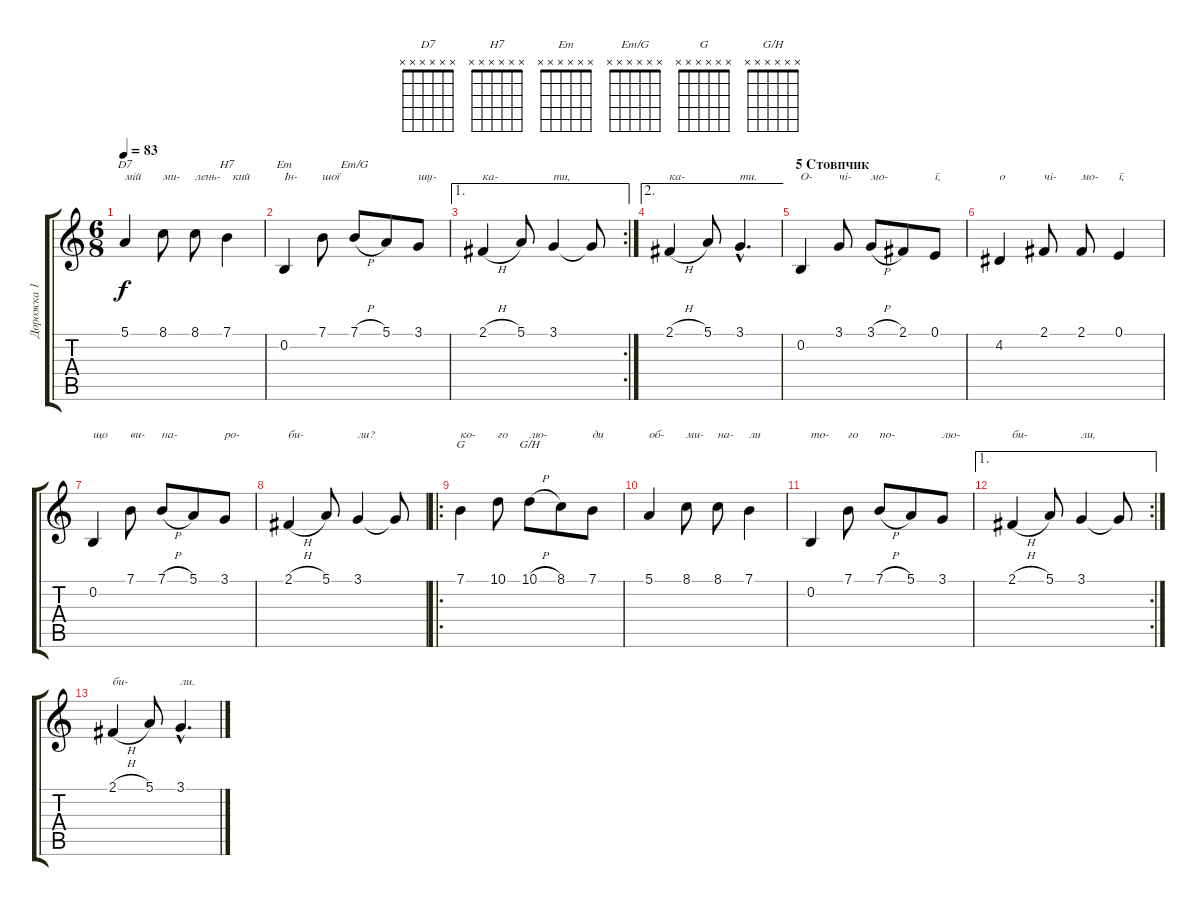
\track ("Дорожка 1" "Дорожка 1") {instrument voiceoohs}
\staff {score tabs}
\tuning (E4 B3 G3 D3 A2 E2) {hide}
\chord ("D7" x x x x x x) {firstfret 0}
\chord ("H7" x x x x x x) {firstfret 0}
\chord ("Em" x x x x x x) {firstfret 0}
\chord ("Em/G" x x x x x x) {firstfret 0}
\chord ("G" x x x x x x) {firstfret 0}
\chord ("G/H" x x x x x x) {firstfret 0}
\ts (6 8)
\tempo 83
\clef g2
\ks c
5.1.4{ch "D7" txt "мій" dy f} 8.1.8{txt "ми-"} 8.1.8{txt "лень-"} 7.1.4{ch "H7" txt "  кий"} |
0.2.4{ch "Em" txt "Ін-"} 7.1.8{txt "шої"} 7.1{h}.8{ch "Em/G"} 5.1.8 3.1.8{txt "шу-"} |
\ae 1
\rc 2
2.1{h}.4{txt "ка-"} 5.1.8 3.1.4{txt "ти,"} 3.1{t}.8 |
\ae 2
2.1{h}.4{txt "ка-"} 5.1.8 3.1{hac}.4{d txt "ти."} |
\section ("" "5 Стовпчик")
0.2.4{txt "О-"} 3.1.8{txt "чі-"} 3.1{h}.8{txt "мо-"} 2.1.8 0.1.8{txt "ї,"} |
4.2.4{txt "о"} 2.1.8{txt "чі-"} 2.1.8{txt "мо-"} 0.1.4{txt "ї,"} |
0.2.4{txt "що"} 7.1.8{txt "ви-"} 7.1{h}.8{txt "на-"} 5.1.8 3.1.8{txt "ро-"} |
2.1{h}.4{txt "би-"} 5.1.8 3.1.4{txt "ли?"} 3.1{t}.8 |
\ro
7.1.4{ch "G" txt "ко-"} 10.1.8{txt "го"} 10.1{h}.8{ch "G/H" txt "лю-"} 8.1.8 7.1.8{txt "ди"} |
5.1.4{txt "об-"} 8.1.8{txt "ми-"} 8.1.8{txt "на-"} 7.1.4{txt "ли"} |
0.2.4{txt "то-"} 7.1.8{txt "го"} 7.1{h}.8{txt "по-"} 5.1.8 3.1.8{txt "лю-"} |
\ae 1
\rc 2
2.1{h}.4{txt "би-"} 5.1.8 3.1.4{txt "ли,"} 3.1{t}.8 |
2.1{h}.4{txt "би-"} 5.1.8 3.1{hac}.4{d txt "ли."}
